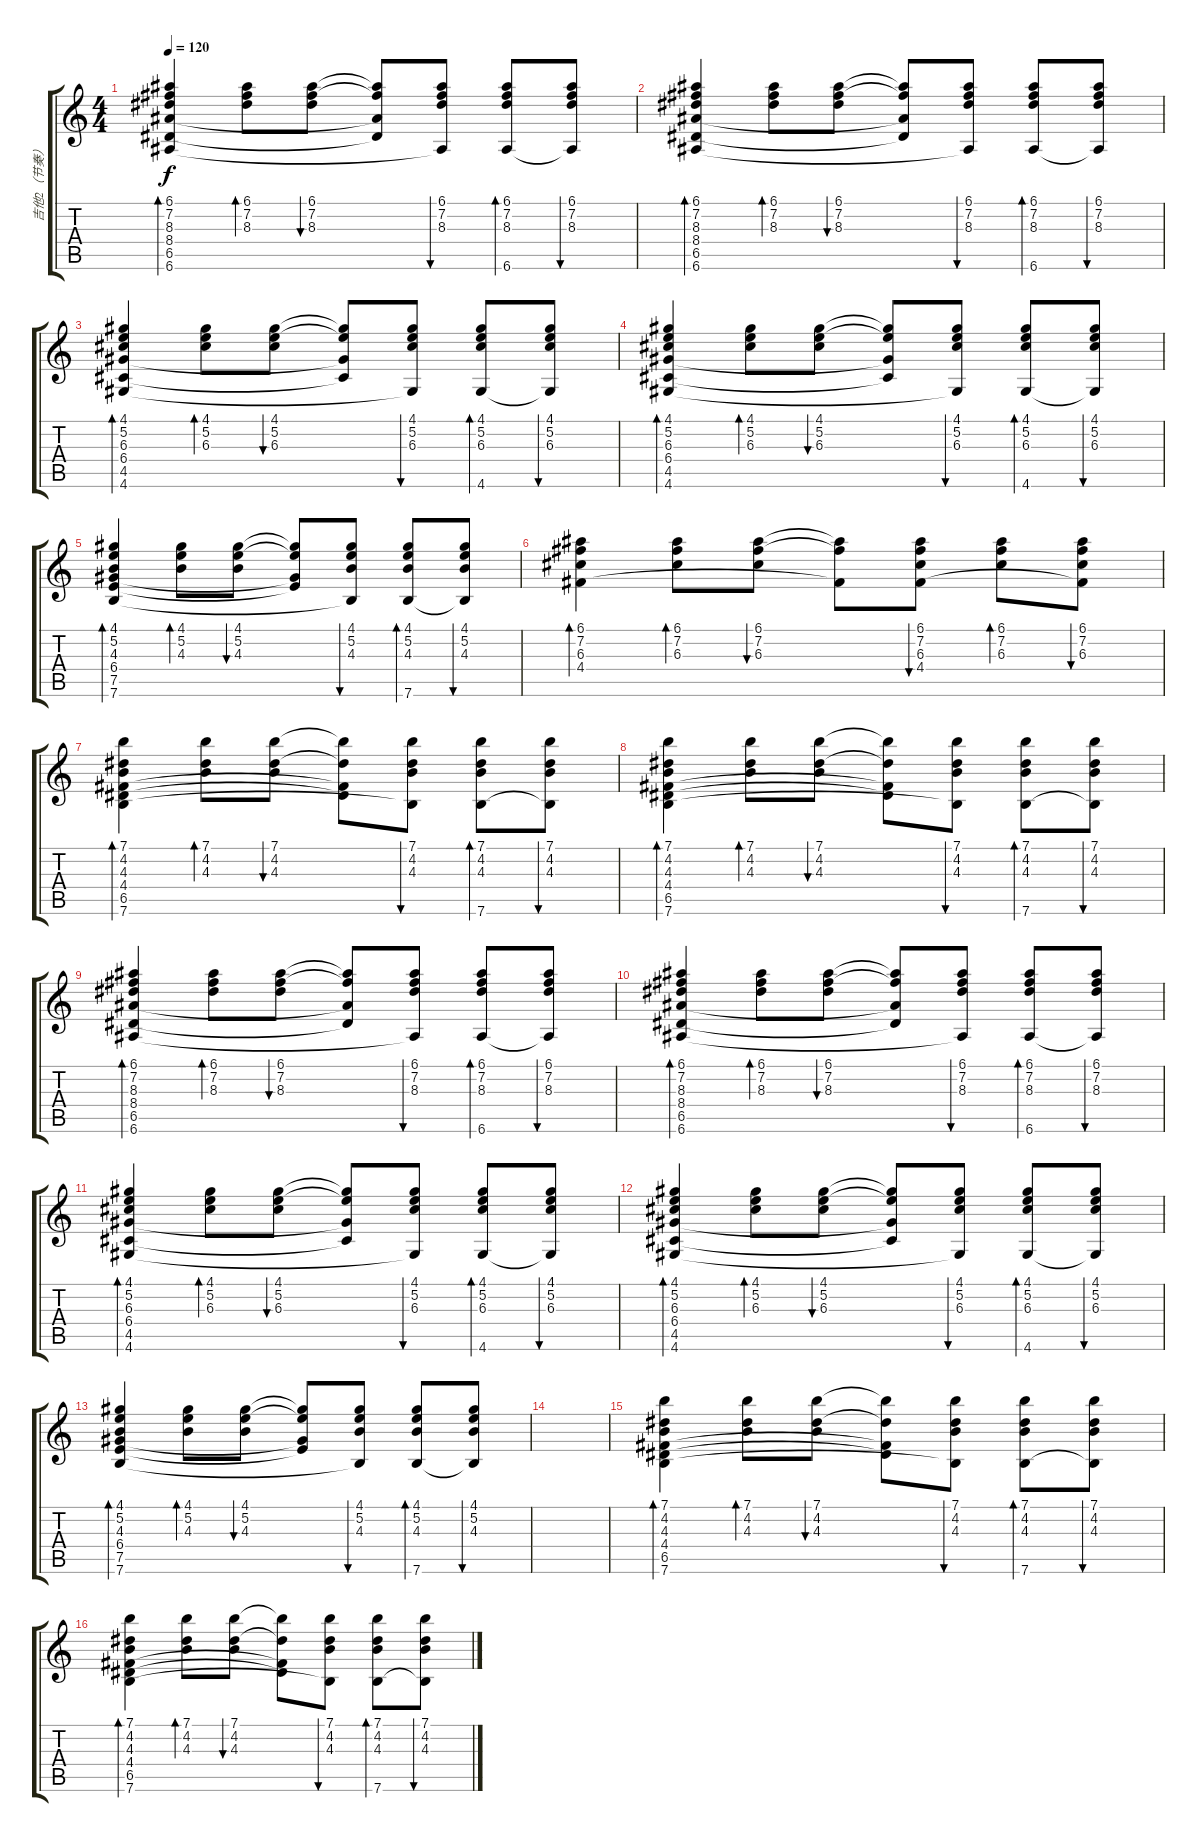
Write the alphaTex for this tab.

\track ("吉他2（节奏）" "吉他2（节奏）") {instrument acousticguitarnylon}
\staff {score tabs}
\tuning (E4 B3 G3 D3 A2 E2) {hide}
\ts (4 4)
\tempo 120
\clef g2
\ks c
(6.1 7.2 8.3 8.4 6.5 6.6).4{bd 30 dy f} (6.1 7.2 8.3).8{bd 30} (6.1 7.2 8.3).8{bu 30} (6.1{t} 7.2{t} 8.4{t} 6.5{t}).8 (6.1 7.2 8.3 6.6{t}).8{bu 30} (6.1 7.2 8.3 6.6).8{bd 30} (6.1 7.2 8.3 6.6{t}).8{bu 30} |
(6.1 7.2 8.3 8.4 6.5 6.6).4{bd 30} (6.1 7.2 8.3).8{bd 30} (6.1 7.2 8.3).8{bu 30} (6.1{t} 7.2{t} 8.4{t} 6.5{t}).8 (6.1 7.2 8.3 6.6{t}).8{bu 30} (6.1 7.2 8.3 6.6).8{bd 30} (6.1 7.2 8.3 6.6{t}).8{bu 30} |
(4.1 5.2 6.3 6.4 4.5 4.6).4{bd 30} (4.1 5.2 6.3).8{bd 30} (4.1 5.2 6.3).8{bu 30} (4.1{t} 5.2{t} 6.4{t} 4.5{t}).8 (4.1 5.2 6.3 4.6{t}).8{bu 30} (4.1 5.2 6.3 4.6).8{bd 30} (4.1 5.2 6.3 4.6{t}).8{bu 30} |
(4.1 5.2 6.3 6.4 4.5 4.6).4{bd 30} (4.1 5.2 6.3).8{bd 30} (4.1 5.2 6.3).8{bu 30} (4.1{t} 5.2{t} 6.4{t} 4.5{t}).8 (4.1 5.2 6.3 4.6{t}).8{bu 30} (4.1 5.2 6.3 4.6).8{bd 30} (4.1 5.2 6.3 4.6{t}).8{bu 30} |
(4.1 5.2 4.3 6.4 7.5 7.6).4{bd 30} (4.1 5.2 4.3).8{bd 30} (4.1 5.2 4.3).8{bu 30} (4.1{t} 5.2{t} 6.4{t} 7.5{t}).8 (4.1 5.2 4.3 7.6{t}).8{bu 30} (4.1 5.2 4.3 7.6).8{bd 30} (4.1 5.2 4.3 7.6{t}).8{bu 30} |
(6.1 7.2 6.3 4.4).4{bd 30} (6.1 7.2 6.3).8{bd 30} (6.1 7.2 6.3).8{bu 30} (6.1{t} 7.2{t} 4.4{t}).8 (6.1 7.2 6.3 4.4).8{bu 30} (6.1 7.2 6.3).8{bd 30} (6.1 7.2 6.3 4.4{t}).8{bu 30} |
(7.1 4.2 4.3 4.4 6.5 7.6).4{bd 30} (7.1 4.2 4.3).8{bd 30} (7.1 4.2 4.3).8{bu 30} (7.1{t} 4.2{t} 4.4{t} 6.5{t}).8 (7.1 4.2 4.3 7.6{t}).8{bu 30} (7.1 4.2 4.3 7.6).8{bd 30} (7.1 4.2 4.3 7.6{t}).8{bu 30} |
(7.1 4.2 4.3 4.4 6.5 7.6).4{bd 30} (7.1 4.2 4.3).8{bd 30} (7.1 4.2 4.3).8{bu 30} (7.1{t} 4.2{t} 4.4{t} 6.5{t}).8 (7.1 4.2 4.3 7.6{t}).8{bu 30} (7.1 4.2 4.3 7.6).8{bd 30} (7.1 4.2 4.3 7.6{t}).8{bu 30} |
(6.1 7.2 8.3 8.4 6.5 6.6).4{bd 30} (6.1 7.2 8.3).8{bd 30} (6.1 7.2 8.3).8{bu 30} (6.1{t} 7.2{t} 8.4{t} 6.5{t}).8 (6.1 7.2 8.3 6.6{t}).8{bu 30} (6.1 7.2 8.3 6.6).8{bd 30} (6.1 7.2 8.3 6.6{t}).8{bu 30} |
(6.1 7.2 8.3 8.4 6.5 6.6).4{bd 30} (6.1 7.2 8.3).8{bd 30} (6.1 7.2 8.3).8{bu 30} (6.1{t} 7.2{t} 8.4{t} 6.5{t}).8 (6.1 7.2 8.3 6.6{t}).8{bu 30} (6.1 7.2 8.3 6.6).8{bd 30} (6.1 7.2 8.3 6.6{t}).8{bu 30} |
(4.1 5.2 6.3 6.4 4.5 4.6).4{bd 30} (4.1 5.2 6.3).8{bd 30} (4.1 5.2 6.3).8{bu 30} (4.1{t} 5.2{t} 6.4{t} 4.5{t}).8 (4.1 5.2 6.3 4.6{t}).8{bu 30} (4.1 5.2 6.3 4.6).8{bd 30} (4.1 5.2 6.3 4.6{t}).8{bu 30} |
(4.1 5.2 6.3 6.4 4.5 4.6).4{bd 30} (4.1 5.2 6.3).8{bd 30} (4.1 5.2 6.3).8{bu 30} (4.1{t} 5.2{t} 6.4{t} 4.5{t}).8 (4.1 5.2 6.3 4.6{t}).8{bu 30} (4.1 5.2 6.3 4.6).8{bd 30} (4.1 5.2 6.3 4.6{t}).8{bu 30} |
(4.1 5.2 4.3 6.4 7.5 7.6).4{bd 30} (4.1 5.2 4.3).8{bd 30} (4.1 5.2 4.3).8{bu 30} (4.1{t} 5.2{t} 6.4{t} 7.5{t}).8 (4.1 5.2 4.3 7.6{t}).8{bu 30} (4.1 5.2 4.3 7.6).8{bd 30} (4.1 5.2 4.3 7.6{t}).8{bu 30} |
|
(7.1 4.2 4.3 4.4 6.5 7.6).4{bd 30} (7.1 4.2 4.3).8{bd 30} (7.1 4.2 4.3).8{bu 30} (7.1{t} 4.2{t} 4.4{t} 6.5{t}).8 (7.1 4.2 4.3 7.6{t}).8{bu 30} (7.1 4.2 4.3 7.6).8{bd 30} (7.1 4.2 4.3 7.6{t}).8{bu 30} |
(7.1 4.2 4.3 4.4 6.5 7.6).4{bd 30} (7.1 4.2 4.3).8{bd 30} (7.1 4.2 4.3).8{bu 30} (7.1{t} 4.2{t} 4.4{t} 6.5{t}).8 (7.1 4.2 4.3 7.6{t}).8{bu 30} (7.1 4.2 4.3 7.6).8{bd 30} (7.1 4.2 4.3 7.6{t}).8{bu 30}
